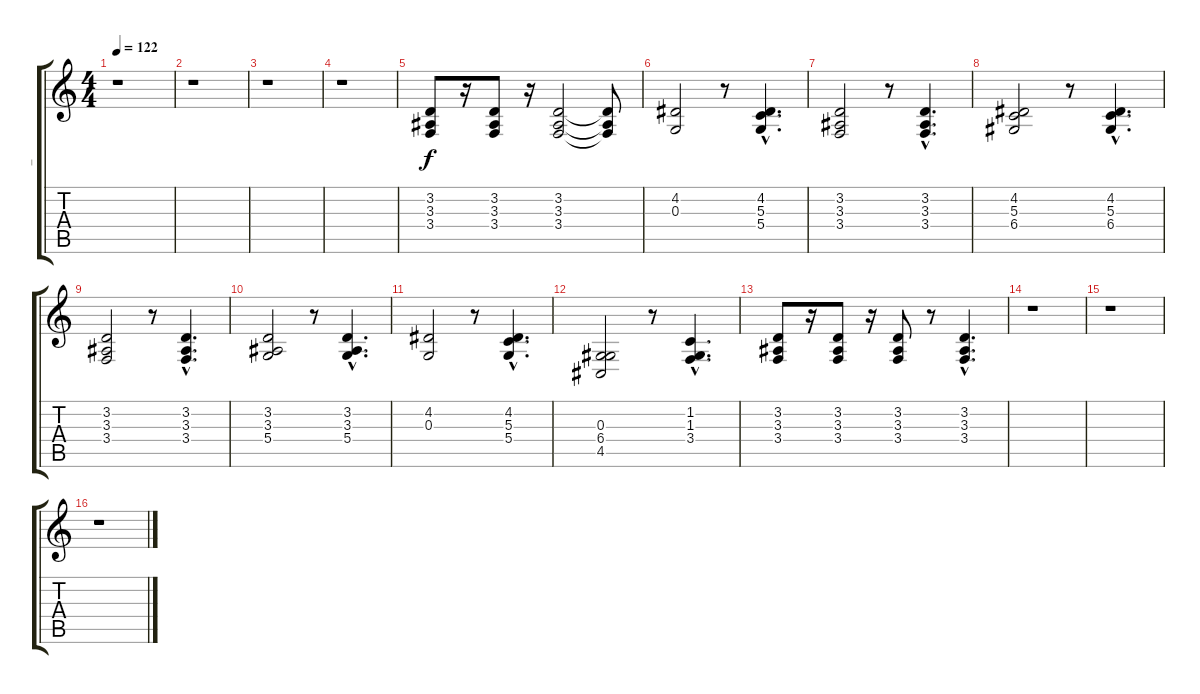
\track ("_" "_") {instrument fx7echoes}
\staff {score tabs}
\tuning (E4 B3 G3 D3 A2 E2) {hide}
\ts (4 4)
\tempo 122
\clef g2
\ks c
r.1{dy f} |
r.1 |
r.1 |
r.1 |
(3.2 3.3 3.4).8 r.16 (3.2 3.3 3.4).8 r.16 (3.2 3.3 3.4).2 (3.2{t} 3.3{t} 3.4{t}).8 |
(4.2 0.3).2 r.8 (4.2{hac} 5.3{hac} 5.4{hac}).4{d} |
(3.2 3.3 3.4).2 r.8 (3.2{hac} 3.3{hac} 3.4{hac}).4{d} |
(4.2 5.3 6.4).2 r.8 (4.2{hac} 5.3{hac} 6.4{hac}).4{d} |
(3.2 3.3 3.4).2 r.8 (3.2{hac} 3.3{hac} 3.4{hac}).4{d} |
(3.2 3.3 5.4).2 r.8 (3.2{hac} 3.3{hac} 5.4{hac}).4{d} |
(4.2 0.3).2 r.8 (4.2{hac} 5.3{hac} 5.4{hac}).4{d} |
(0.3 6.4 4.5).2 r.8 (1.2{hac} 1.3{hac} 3.4{hac}).4{d} |
(3.2 3.3 3.4).8 r.16 (3.2 3.3 3.4).8 r.16 (3.2 3.3 3.4).8 r.8 (3.2{hac} 3.3{hac} 3.4{hac}).4{d} |
r.1 |
r.1 |
r.1
